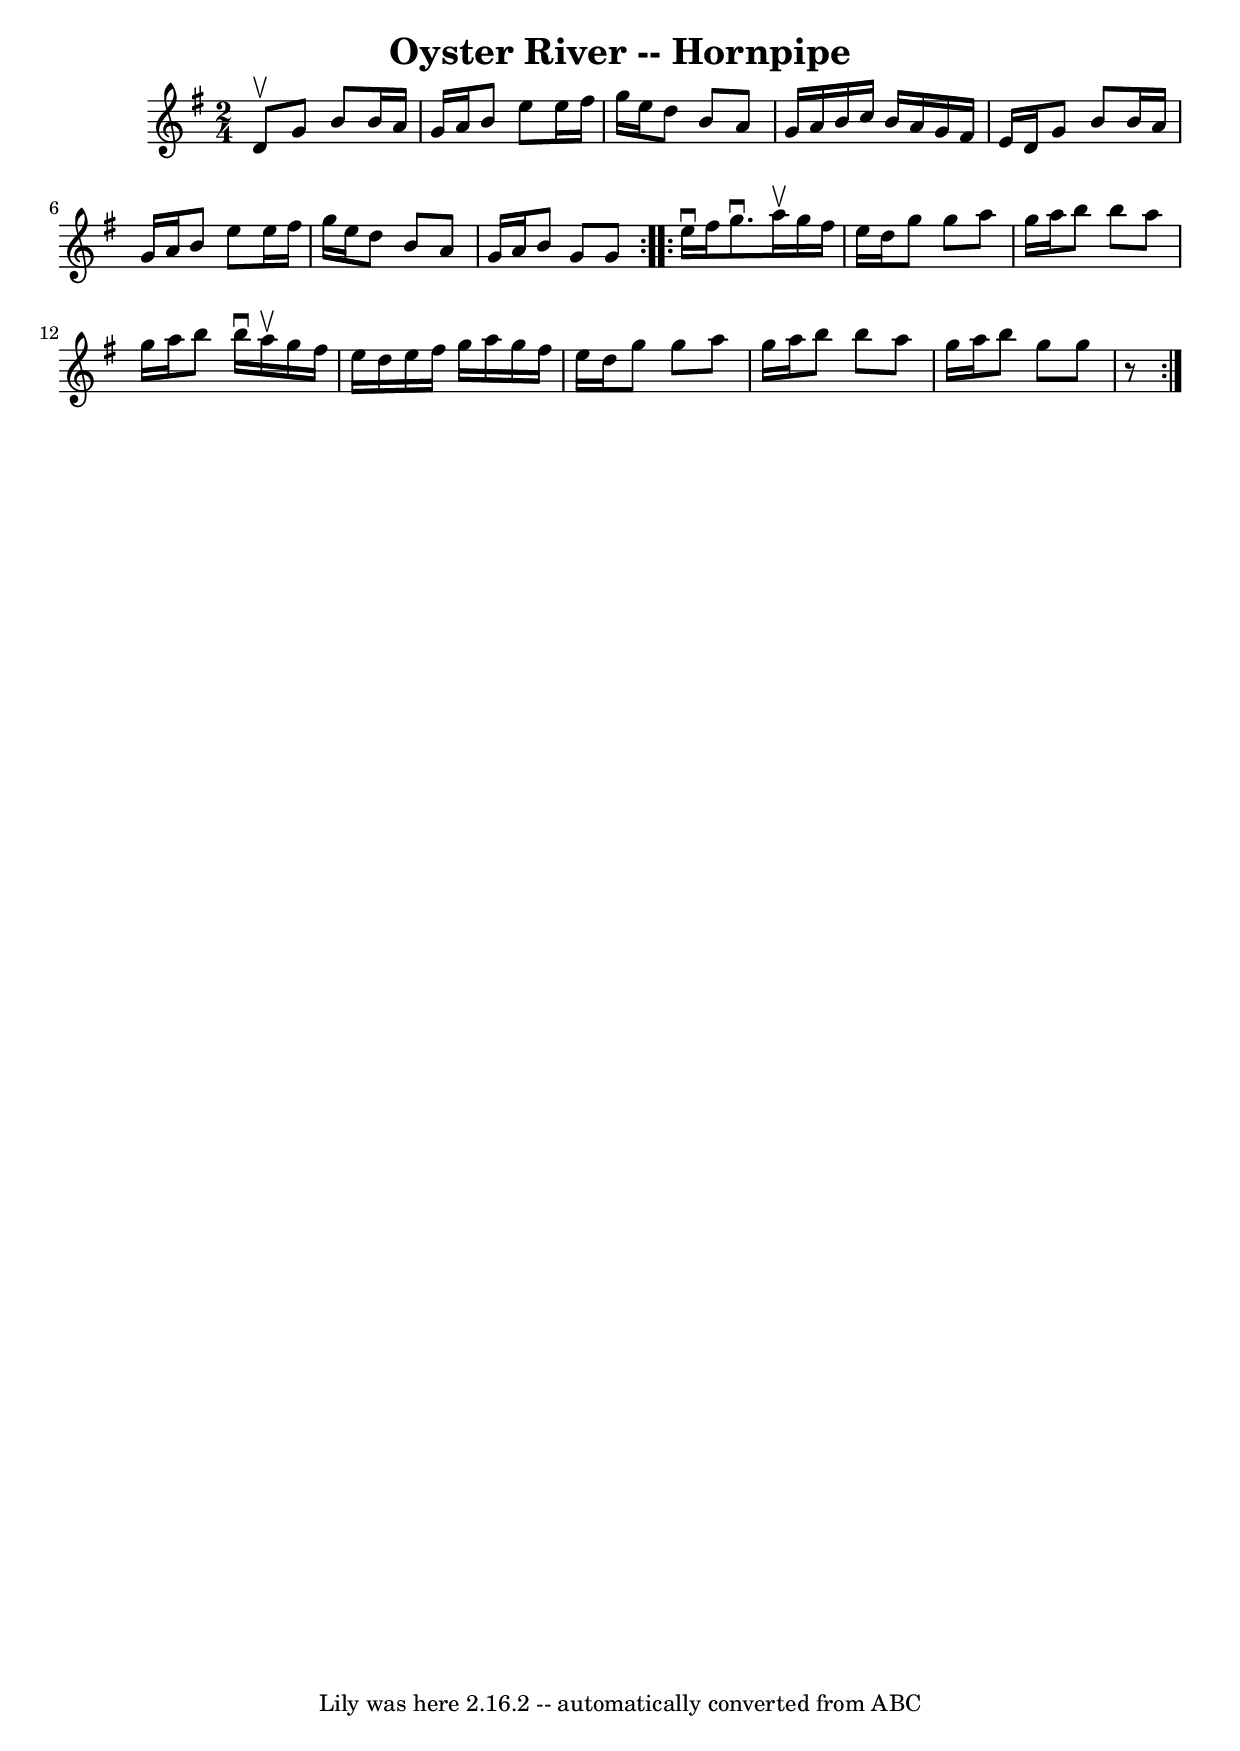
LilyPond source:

\version "2.16.2"
\include "Mammoth.ily"
\header {
  %% book = "Cole's 1000 Fiddle Tunes"
  crossRefNumber = "1"
  footnotes = ""
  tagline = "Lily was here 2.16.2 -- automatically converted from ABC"
  title = "Oyster River -- Hornpipe"

}
voicedefault =  {



  \repeat volta 2 {

    \time 2/4 
    \key g \major
    d'8^\upbow |
    g'8 b'8 b'16 a'16    
    g'16 a'16  |
    b'8 e''8 e''16 fis''16 g''16 e''16  
    |
    d''8 b'8 a'8 g'16 a'16  |
    b'16 c''16 b'16 
    a'16 g'16 fis'16 e'16 d'16  |
    g'8 b'8 b'16    
    a'16 g'16 a'16  |
    b'8 e''8 e''16 fis''16 g''16    
    e''16  |
    d''8 b'8 a'8 g'16 a'16  |
    b'8 g'8    
    g'8  
  }     
  \repeat volta 2 {
    e''16^\downbow fis''16  |
    g''8.^\downbow a''16^\upbow g''16 fis''16 e''16 d''16  |
    g''8 
    g''8 a''8 g''16 a''16  |
    b''8 b''8 a''8 g''16    
    a''16  |
    b''8 b''16^\downbow a''16^\upbow g''16 fis''16    
    e''16 d''16  |
    e''16 fis''16 g''16 a''16 g''16    
    fis''16 e''16 d''16  |
    g''8 g''8 a''8 g''16 a''16  
    |
    b''8 b''8 a''8 g''16 a''16  |
    b''8 g''8    
    g''8    r8 
  }   

}

\score{
  <<

    \context Staff="default"
    {
      \voicedefault 
      
    }

  >>
  \layout {
    
  }
  \midi {
  }

}
